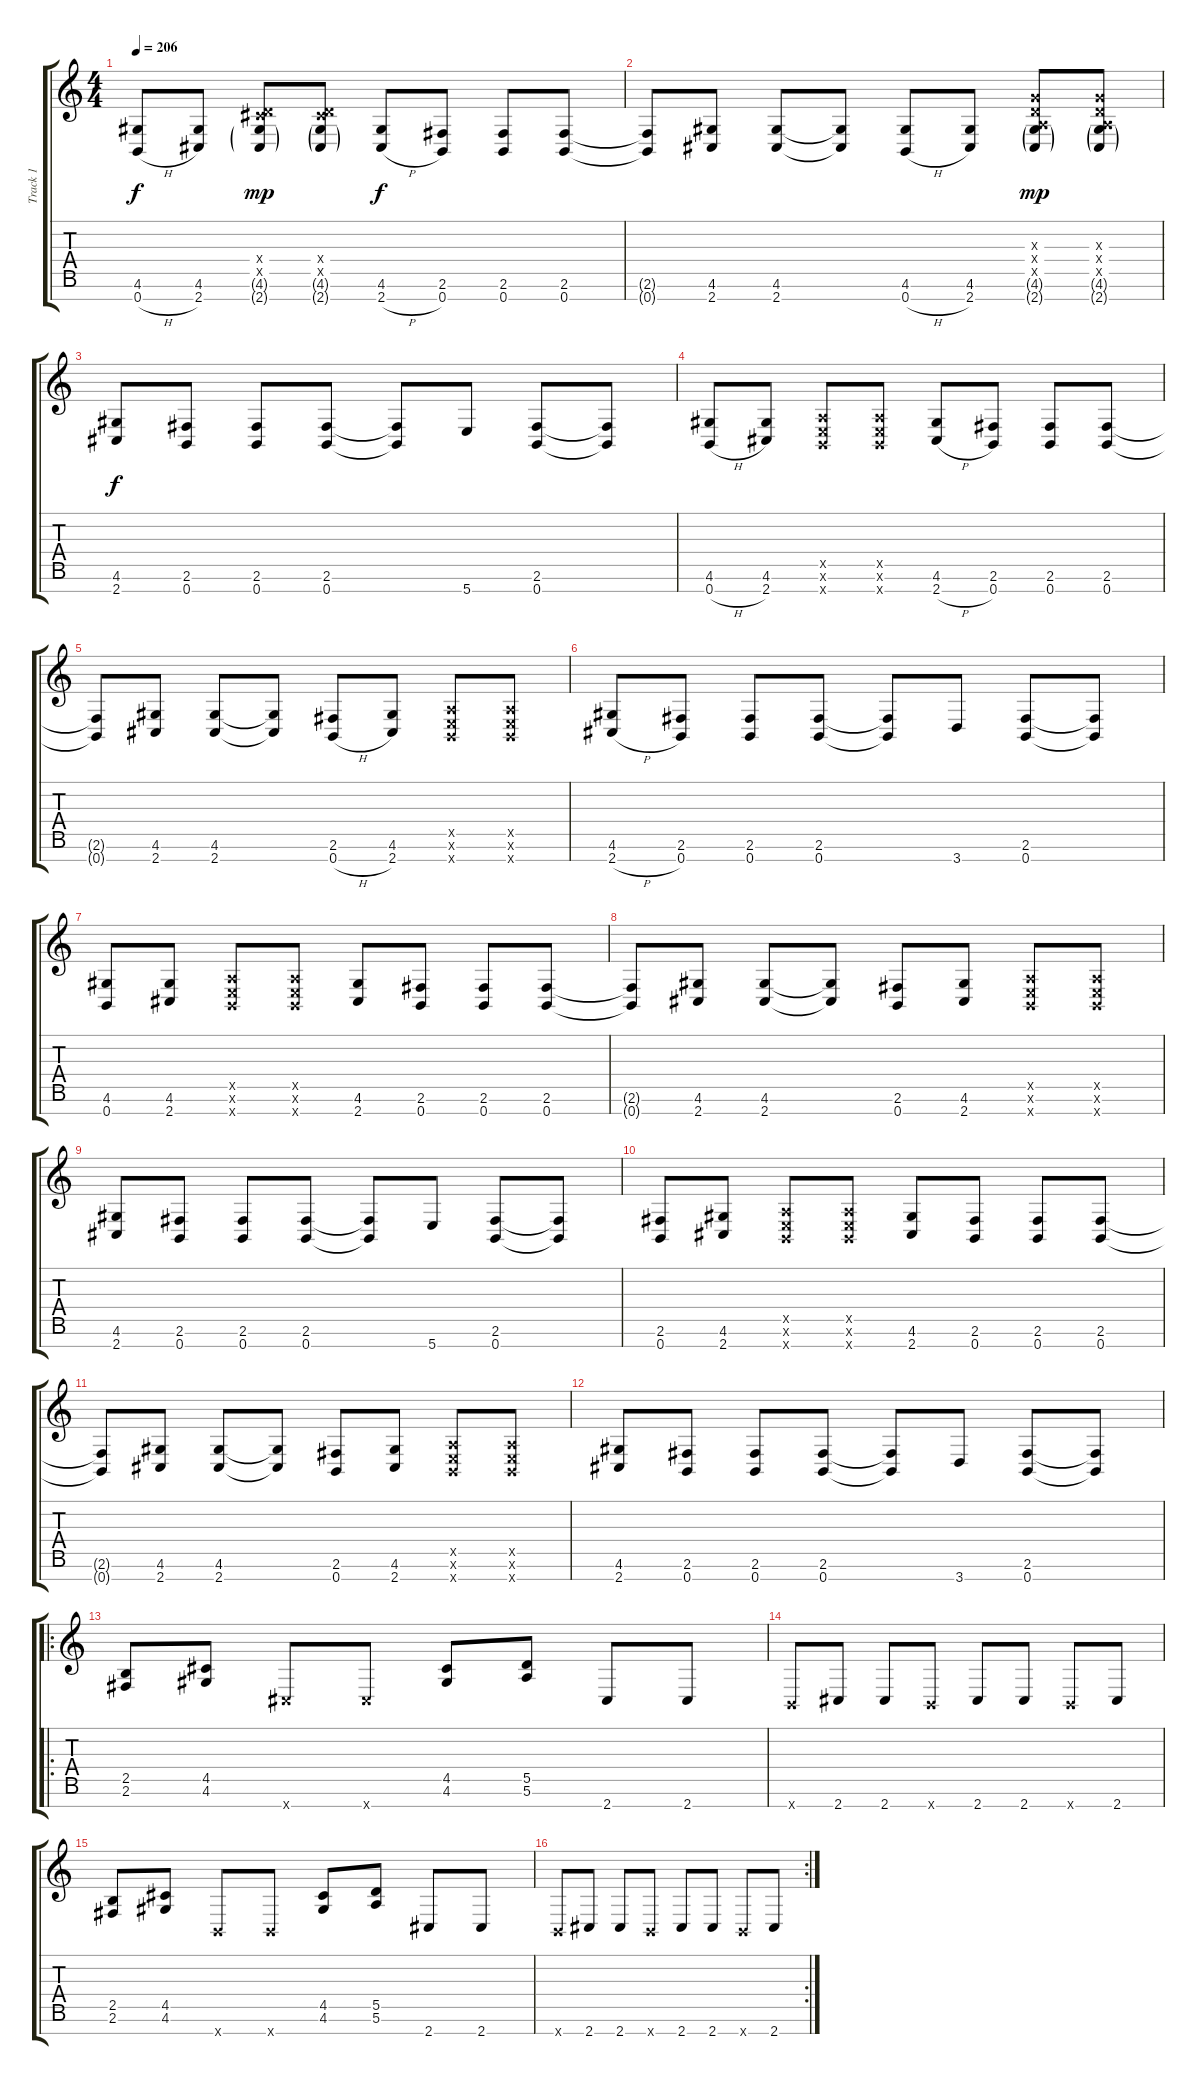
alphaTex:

\track ("Track 1" "Track 1") {instrument distortionguitar}
\staff {score tabs}
\tuning (E4 B3 G3 D3 A2 E2 B1) {hide}
\ts (4 4)
\tempo 206
\clef g2
\ks c
(4.6 0.7{h}).8{dy f instrument distortionguitar} (4.6 2.7).8 (0.4{x} 4.5{x} 4.6{g} 2.7{g}).8{dy mp} (0.4{x} 4.5{x} 4.6{g} 2.7{g}).8 (4.6 2.7{h}).8{dy f} (2.6 0.7).8 (2.6 0.7).8 (2.6 0.7).8 |
(2.6{t} 0.7{t}).8 (4.6 2.7).8 (4.6 2.7).8 (4.6{t} 2.7{t}).8 (4.6 0.7{h}).8 (4.6 2.7).8 (0.3{x} 0.4{x} 0.5{x} 4.6{g} 2.7{g}).8{dy mp} (0.3{x} 0.4{x} 0.5{x} 4.6{g} 2.7{g}).8 |
(4.6 2.7).8{dy f} (2.6 0.7).8 (2.6 0.7).8 (2.6 0.7).8 (2.6{t} 0.7{t}).8 5.7.8 (2.6 0.7).8 (2.6{t} 0.7{t}).8 |
(4.6 0.7{h}).8 (4.6 2.7).8 (0.5{x} 0.6{x} 0.7{x}).8 (0.5{x} 0.6{x} 0.7{x}).8 (4.6 2.7{h}).8 (2.6 0.7).8 (2.6 0.7).8 (2.6 0.7).8 |
(2.6{t} 0.7{t}).8 (4.6 2.7).8 (4.6 2.7).8 (4.6{t} 2.7{t}).8 (2.6 0.7{h}).8 (4.6 2.7).8 (0.5{x} 0.6{x} 0.7{x}).8 (0.5{x} 0.6{x} 0.7{x}).8 |
(4.6 2.7{h}).8 (2.6 0.7).8 (2.6 0.7).8 (2.6 0.7).8 (2.6{t} 0.7{t}).8 3.7.8 (2.6 0.7).8 (2.6{t} 0.7{t}).8 |
(4.6 0.7).8 (4.6 2.7).8 (0.5{x} 0.6{x} 0.7{x}).8 (0.5{x} 0.6{x} 0.7{x}).8 (4.6 2.7).8 (2.6 0.7).8 (2.6 0.7).8 (2.6 0.7).8 |
(2.6{t} 0.7{t}).8 (4.6 2.7).8 (4.6 2.7).8 (4.6{t} 2.7{t}).8 (2.6 0.7).8 (4.6 2.7).8 (0.5{x} 0.6{x} 0.7{x}).8 (0.5{x} 0.6{x} 0.7{x}).8 |
(4.6 2.7).8 (2.6 0.7).8 (2.6 0.7).8 (2.6 0.7).8 (2.6{t} 0.7{t}).8 5.7.8 (2.6 0.7).8 (2.6{t} 0.7{t}).8 |
(2.6 0.7).8 (4.6 2.7).8 (0.5{x} 0.6{x} 0.7{x}).8 (0.5{x} 0.6{x} 0.7{x}).8 (4.6 2.7).8 (2.6 0.7).8 (2.6 0.7).8 (2.6 0.7).8 |
(2.6{t} 0.7{t}).8 (4.6 2.7).8 (4.6 2.7).8 (4.6{t} 2.7{t}).8 (2.6 0.7).8 (4.6 2.7).8 (0.5{x} 0.6{x} 0.7{x}).8 (0.5{x} 0.6{x} 0.7{x}).8 |
(4.6 2.7).8 (2.6 0.7).8 (2.6 0.7).8 (2.6 0.7).8 (2.6{t} 0.7{t}).8 3.7.8 (2.6 0.7).8 (2.6{t} 0.7{t}).8 |
\ro
(2.5 2.6).8 (4.5 4.6).8 2.7{x}.8 2.7{x}.8 (4.5 4.6).8 (5.5 5.6).8 2.7.8 2.7.8 |
0.7{x}.8 2.7.8 2.7.8 0.7{x}.8 2.7.8 2.7.8 0.7{x}.8 2.7.8 |
(2.5 2.6).8 (4.5 4.6).8 0.7{x}.8 0.7{x}.8 (4.5 4.6).8 (5.5 5.6).8 2.7.8 2.7.8 |
\rc 2
0.7{x}.8 2.7.8 2.7.8 0.7{x}.8 2.7.8 2.7.8 0.7{x}.8 2.7.8
